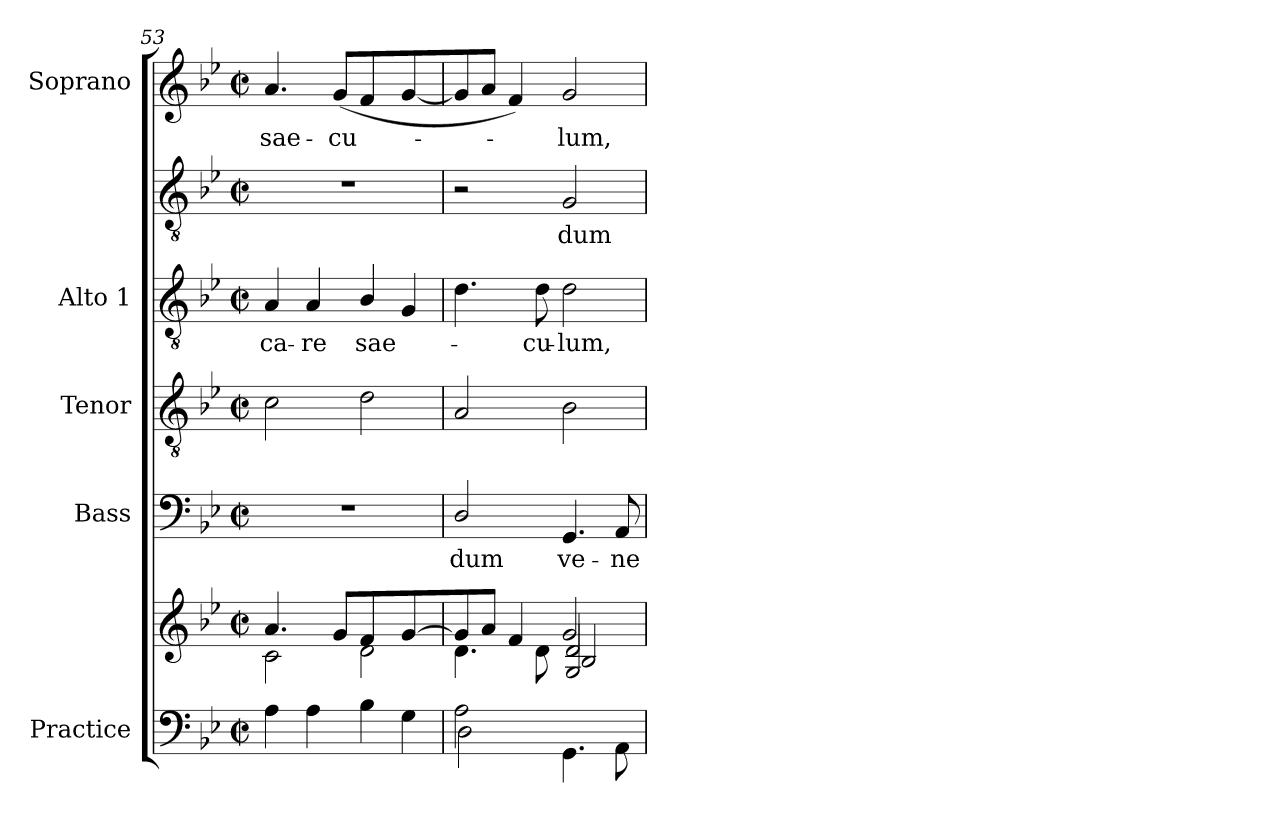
**kern	**kern	**kern	**text	**kern	**kern	**text	**kern	**text	**kern	**text
*part5	*part5	*part4	*part4	*part3	*part2	*part2	*part2	*part2	*part1	*part1
*staff7	*staff6	*staff5	*staff5	*staff4	*staff3	*staff3	*staff2	*staff2	*staff1	*staff1
*I"Practice	*	*I"Bass	*	*I"Tenor	*I"Alto 1	*	*	*	*I"Soprano	*
*	*	*I'B	*	*I'T	*I'A	*	*	*	*I'S	*
*clefF4	*clefG2	*clefF4	*	*clefGv2	*clefGv2	*	*clefGv2	*	*clefG2	*
*k[b-e-]	*k[b-e-]	*k[b-e-]	*	*k[b-e-]	*k[b-e-]	*	*k[b-e-]	*	*k[b-e-]	*
*B-:	*B-:	*B-:	*	*B-:	*B-:	*	*B-:	*	*B-:	*
*M2/2	*M2/2	*M2/2	*	*M2/2	*M2/2	*	*M2/2	*	*M2/2	*
*met(c|)	*met(c|)	*met(c|)	*	*met(c|)	*met(c|)	*	*met(c|)	*	*met(c|)	*
=53	=53	=53	=53	=53	=53	=53	=53	=53	=53	=53
*^	*^	*	*	*	*	*	*	*	*	*
*	*	*	*^	*	*	*	*	*	*	*	*	*
!	!	!	!	!	!	!	!	!	!LO:LY:b	!	!	!	!LO:LY:b
4A\	1ryy	4.a/	1ryy	2c\	1r	.	2c	4A	-ca-	1r	.	4.a	sae-
!	!	!	!	!	!	!	!	!	!LO:LY:b	!	!	!	!
4A\	.	.	.	.	.	.	.	4A	-re	.	.	.	.
!	!	!	!	!	!	!	!	!	!	!	!	!	!LO:LY:b
.	.	8g/L	.	.	.	.	.	.	.	.	.	(<8gL	-cu-
!	!	!	!	!	!	!	!	!	!LO:LY:b	!	!	!	!
4B-\	.	4f/	.	2d\	.	.	2d	4B-/	sae-	.	.	4f	.
4G\	.	[4g/	.	.	.	.	.	4G	.	.	.	[4g	.
=54	=54	=54	=54	=54	=54	=54	=54	=54	=54	=54	=54	=54	=54
*	*	*	*	*^	*	*	*	*	*	*	*	*	*
!	!	!	!	!	!	!	!LO:LY:b	!	!	!	!	!	!	!
2A\	2D\	8g/]	2ryy	4.d\	2ryy	2D/	dum	2A	4.d	.	2r	.	8g]	.
.	.	8a/J	.	.	.	.	.	.	.	.	.	.	8aJ	.
.	.	4f/	.	.	.	.	.	.	.	.	.	.	4f)	.
!	!	!	!	!	!	!	!	!	!	!LO:LY:b	!	!	!	!
.	.	.	.	8d\	.	.	.	.	8d	cu-	.	.	.	.
!	!	!	!	!	!	!	!LO:LY:b	!	!	!LO:LY:b	!	!LO:LY:b	!	!LO:LY:b
2ryy	4.GG\	2g/	2G/	2d/	2B-/	4.GG	ve-	2B-	2d	-lum,	2G	dum	2g	lum,
!	!	!	!	!	!	!	!LO:LY:b	!	!	!	!	!	!	!
.	8AA\	.	.	.	.	8AA	-ne-	.	.	.	.	.	.	.
*v	*v	*	*	*	*	*	*	*	*	*	*	*	*	*
*	*v	*v	*v	*v	*	*	*	*	*	*	*	*	*
=	=	=	=	=	=	=	=	=	=	=
*-	*-	*-	*-	*-	*-	*-	*-	*-	*-	*-
